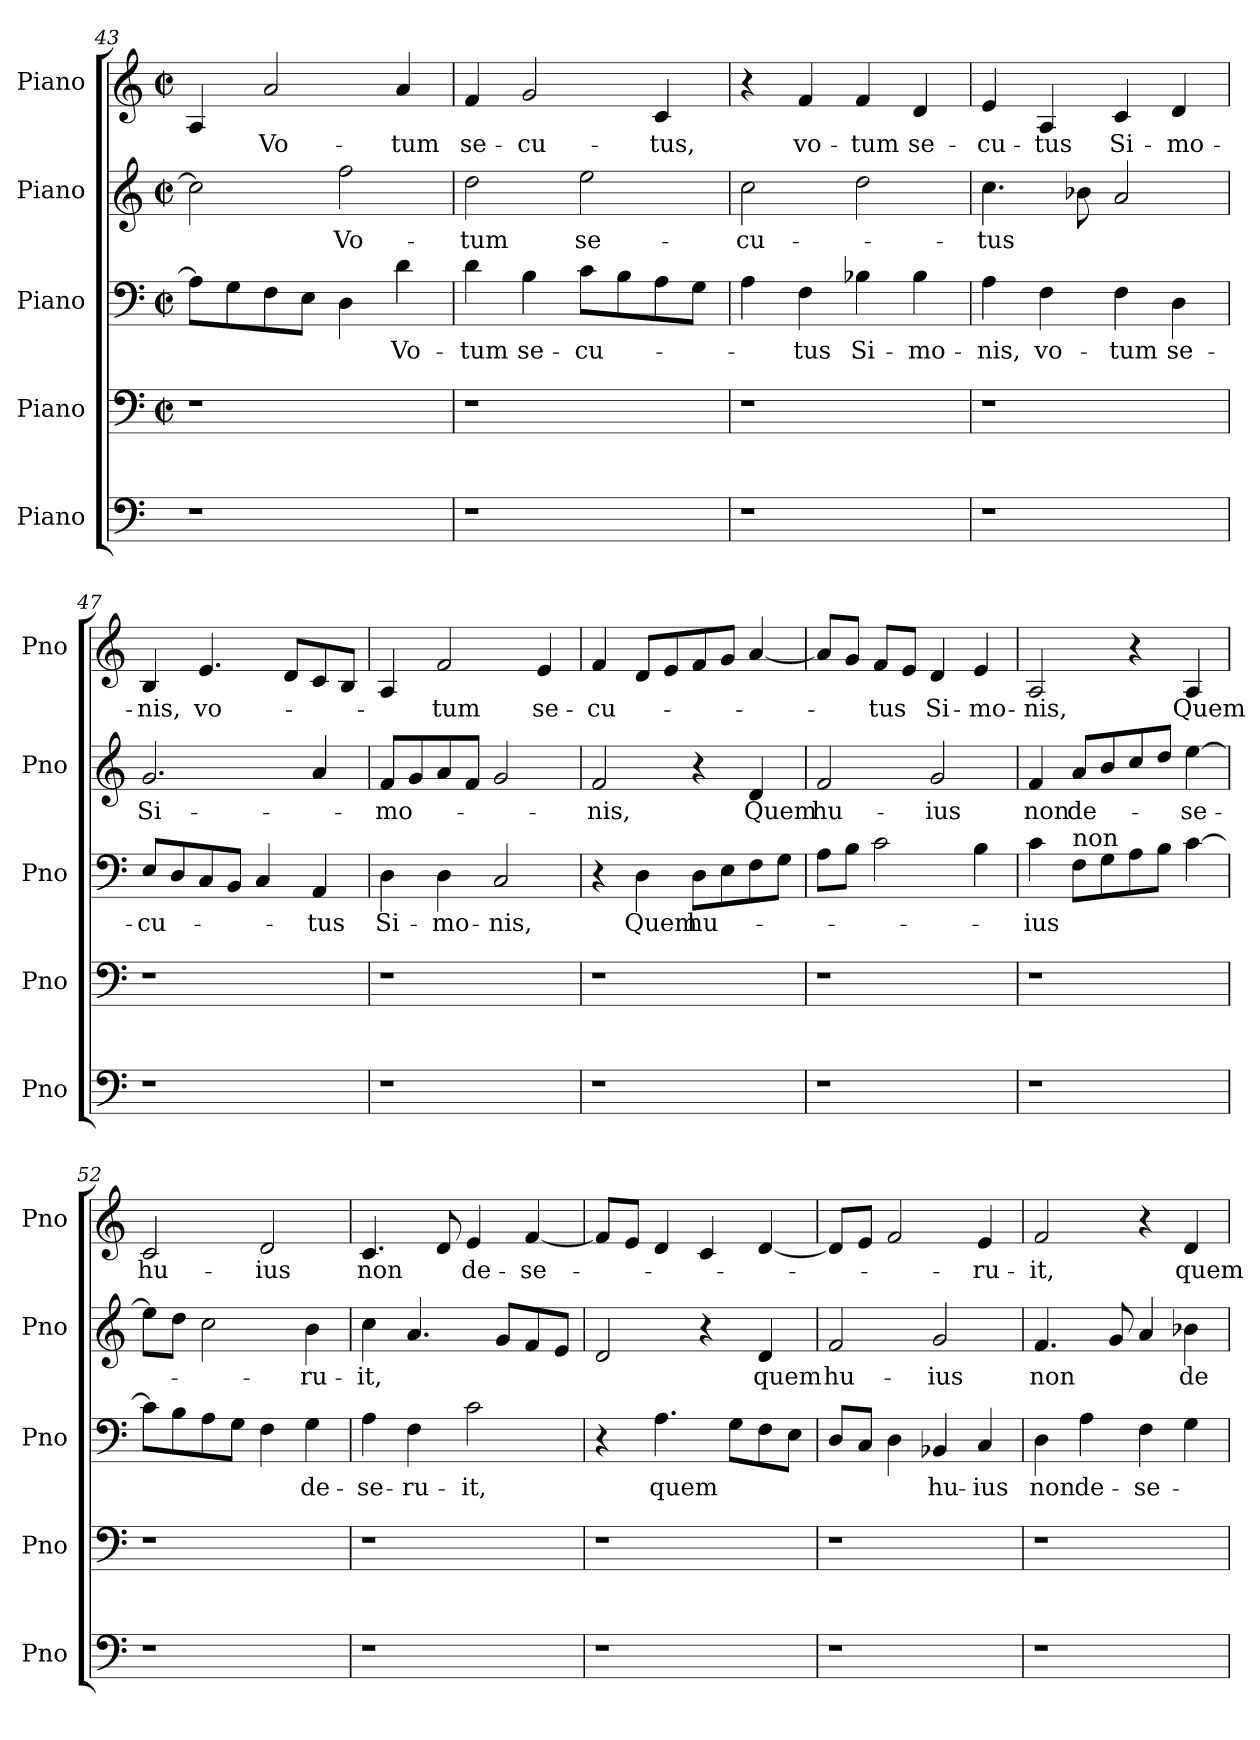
**kern	**kern	**kern	**text	**kern	**text	**kern	**text
*part5	*part4	*part3	*part3	*part2	*part2	*part1	*part1
*staff5	*staff4	*staff3	*staff3	*staff2	*staff2	*staff1	*staff1
*I"Piano	*I"Piano	*I"Piano	*	*I"Piano	*	*I"Piano	*
*I'Pno	*I'Pno	*I'Pno	*	*I'Pno	*	*I'Pno	*
*clefF4	*clefF4	*clefF4	*	*clefG2	*	*clefG2	*
*k[]	*k[]	*k[]	*	*k[]	*	*k[]	*
*	*M2/2	*M2/2	*	*M2/2	*	*M2/2	*
*	*met(c|)	*met(c|)	*	*met(c|)	*	*met(c|)	*
=43	=43	=43	=43	=43	=43	=43	=43
1r	1r	8A\L]	.	2cc\]	.	4A/	.
.	.	8G\	.	.	.	.	.
!	!	!	!	!	!	!	!LO:LY:b
.	.	8F\	.	.	.	2a/	Vo-
.	.	8E\J	.	.	.	.	.
!	!	!	!	!	!LO:LY:b	!	!
.	.	4D\	.	2ff\	Vo-	.	.
!	!	!	!LO:LY:b	!	!	!	!LO:LY:b
.	.	4d\	Vo-	.	.	4a/	-tum
=44	=44	=44	=44	=44	=44	=44	=44
!	!	!	!LO:LY:b	!	!LO:LY:b	!	!LO:LY:b
1r	1r	4d\	-tum	2dd\	-tum	4f/	se-
!	!	!	!LO:LY:b	!	!	!	!LO:LY:b
.	.	4B\	se-	.	.	2g/	-cu-
!	!	!	!LO:LY:b	!	!LO:LY:b	!	!
.	.	8c\L	-cu-	2ee\	se-	.	.
.	.	8B\	.	.	.	.	.
!	!	!	!	!	!	!	!LO:LY:b
.	.	8A\	.	.	.	4c/	-tus,
.	.	8G\J	.	.	.	.	.
=45	=45	=45	=45	=45	=45	=45	=45
!	!	!	!	!	!LO:LY:b	!	!
1r	1r	4A\	.	2cc\	-cu-	4r	.
!	!	!	!LO:LY:b	!	!	!	!LO:LY:b
.	.	4F\	-tus	.	.	4f/	vo-
!	!	!	!LO:LY:b	!	!	!	!LO:LY:b
.	.	4B-X\	Si-	2dd\	.	4f/	-tum
!	!	!	!LO:LY:b	!	!	!	!LO:LY:b
.	.	4B-\	-mo-	.	.	4d/	se-
=46	=46	=46	=46	=46	=46	=46	=46
!	!	!	!LO:LY:b	!	!LO:LY:b	!	!LO:LY:b
1r	1r	4A\	-nis,	4.cc\	-tus	4e/	-cu-
!	!	!	!LO:LY:b	!	!	!	!LO:LY:b
.	.	4F\	vo-	.	.	4A/	-tus
.	.	.	.	8b-X\	.	.	.
!	!	!	!LO:LY:b	!	!	!	!LO:LY:b
.	.	4F\	-tum	2a/	.	4c/	Si-
!	!	!	!LO:LY:b	!	!	!	!LO:LY:b
.	.	4D\	se-	.	.	4d/	-mo-
!!LO:PB:g=z
=47	=47	=47	=47	=47	=47	=47	=47
!	!	!	!LO:LY:b	!	!LO:LY:b	!	!LO:LY:b
1r	1r	8E/L	-cu-	2.g/	Si-	4B/	-nis,
.	.	8D/	.	.	.	.	.
!	!	!	!	!	!	!	!LO:LY:b
.	.	8C/	.	.	.	4.e/	vo-
.	.	8BB/J	.	.	.	.	.
.	.	4C/	.	.	.	.	.
.	.	.	.	.	.	8d/L	.
!	!	!	!LO:LY:b	!	!	!	!
.	.	4AA/	-tus	4a/	.	8c/	.
.	.	.	.	.	.	8B/J	.
=48	=48	=48	=48	=48	=48	=48	=48
!	!	!	!LO:LY:b	!	!LO:LY:b	!	!
1r	1r	4D\	Si-	8f/L	-mo-	4A/	.
.	.	.	.	8g/	.	.	.
!	!	!	!LO:LY:b	!	!	!	!LO:LY:b
.	.	4D\	-mo-	8a/	.	2f/	-tum
.	.	.	.	8f/J	.	.	.
!	!	!	!LO:LY:b	!	!	!	!
.	.	2C/	-nis,	2g/	.	.	.
!	!	!	!	!	!	!	!LO:LY:b
.	.	.	.	.	.	4e/	se-
=49	=49	=49	=49	=49	=49	=49	=49
!	!	!	!	!	!LO:LY:b	!	!LO:LY:b
1r	1r	4r	.	2f/	-nis,	4f/	-cu-
!	!	!	!LO:LY:b	!	!	!	!
.	.	4D\	Quem	.	.	8d/L	.
.	.	.	.	.	.	8e/	.
!	!	!	!LO:LY:b	!	!	!	!
.	.	8D\L	hu-	4r	.	8f/	.
.	.	8E\	.	.	.	8g/J	.
!	!	!	!	!	!LO:LY:b	!	!
.	.	8F\	.	4d/	Quem	[4a/	.
.	.	8G\J	.	.	.	.	.
=50	=50	=50	=50	=50	=50	=50	=50
!	!	!	!	!	!LO:LY:b	!	!
1r	1r	8A\L	.	2f/	hu-	8a/L]	.
.	.	8B\J	.	.	.	8g/J	.
!	!	!	!	!	!	!	!LO:LY:b
.	.	2c\	.	.	.	8f/L	-tus
.	.	.	.	.	.	8e/J	.
!	!	!	!	!	!LO:LY:b	!	!LO:LY:b
.	.	.	.	2g/	-ius	4d/	Si-
!	!	!	!	!	!	!	!LO:LY:b
.	.	4B\	.	.	.	4e/	-mo-
=51	=51	=51	=51	=51	=51	=51	=51
!	!	!	!LO:LY:b	!	!LO:LY:b	!	!LO:LY:b
1r	1r	4c\	-ius	4f/	non	2A/	-nis,
!	!	!LO:TX:a:t=non	!	!	!	!	!
!	!	!	!	!	!LO:LY:b	!	!
.	.	8F\L	.	8a/L	de-	.	.
.	.	8G\	.	8b/	.	.	.
.	.	8A\	.	8cc/	.	4r	.
.	.	8B\J	.	8dd/J	.	.	.
!	!	!	!	!	!LO:LY:b	!	!LO:LY:b
.	.	[4c\	.	[4ee\	-se-	4A/	Quem
=52	=52	=52	=52	=52	=52	=52	=52
!	!	!	!	!	!	!	!LO:LY:b
1r	1r	8c\L]	.	8ee\L]	.	2c/	hu-
.	.	8B\	.	8dd\J	.	.	.
.	.	8A\	.	2cc\	.	.	.
.	.	8G\J	.	.	.	.	.
!	!	!	!	!	!	!	!LO:LY:b
.	.	4F\	.	.	.	2d/	-ius
!	!	!	!LO:LY:b	!	!LO:LY:b	!	!
.	.	4G\	de-	4b\	-ru-	.	.
=53	=53	=53	=53	=53	=53	=53	=53
!	!	!	!LO:LY:b	!	!LO:LY:b	!	!LO:LY:b
1r	1r	4A\	-se-	4cc\	-it,	4.c/	non
!	!	!	!LO:LY:b	!	!	!	!
.	.	4F\	-ru-	4.a/	.	.	.
.	.	.	.	.	.	8d/	.
!	!	!	!LO:LY:b	!	!	!	!LO:LY:b
.	.	2c\	-it,	.	.	4e/	de-
.	.	.	.	8g/L	.	.	.
!	!	!	!	!	!	!	!LO:LY:b
.	.	.	.	8f/	.	[4f/	-se-
.	.	.	.	8e/J	.	.	.
!!LO:LB:g=z
=54	=54	=54	=54	=54	=54	=54	=54
1r	1r	4r	.	2d/	.	8f/L]	.
.	.	.	.	.	.	8e/J	.
!	!	!	!LO:LY:b	!	!	!	!
.	.	4.A\	quem	.	.	4d/	.
.	.	.	.	4r	.	4c/	.
.	.	8G\L	.	.	.	.	.
!	!	!	!	!	!LO:LY:b	!	!
.	.	8F\	.	4d/	quem	[4d/	.
.	.	8E\J	.	.	.	.	.
=55	=55	=55	=55	=55	=55	=55	=55
!	!	!	!	!	!LO:LY:b	!	!
1r	1r	8D/L	.	2f/	hu-	8d/L]	.
.	.	8C/J	.	.	.	8e/J	.
.	.	4D\	.	.	.	2f/	.
!	!	!	!LO:LY:b	!	!LO:LY:b	!	!
.	.	4BB-X/	hu-	2g/	-ius	.	.
!	!	!	!LO:LY:b	!	!	!	!LO:LY:b
.	.	4C/	-ius	.	.	4e/	-ru-
=56	=56	=56	=56	=56	=56	=56	=56
!	!	!	!LO:LY:b	!	!LO:LY:b	!	!LO:LY:b
1r	1r	4D\	non	4.f/	non	2f/	-it,
!	!	!	!LO:LY:b	!	!	!	!
.	.	4A\	de-	.	.	.	.
.	.	.	.	8g/	.	.	.
!	!	!	!LO:LY:b	!	!	!	!
.	.	4F\	-se-	4a/	.	4r	.
!	!	!	!	!	!LO:LY:b	!	!LO:LY:b
.	.	[4G\	.	[4b-X\	de-	4d/	quem
=	=	=	=	=	=	=	=
*-	*-	*-	*-	*-	*-	*-	*-
